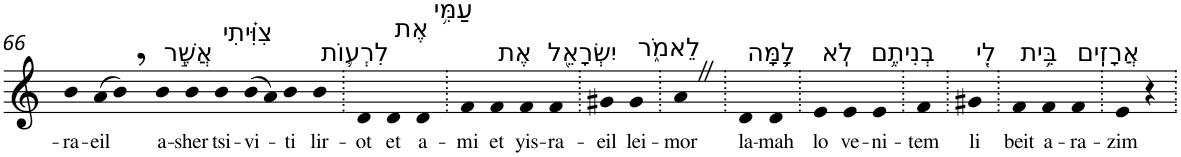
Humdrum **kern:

**kern	**text
*part1	*part1
*staff1	*staff1
*I"Piano	*
*I'Pno	*
!!LO:PB:g=z
*clefG2	*
*k[]	*
=66	=66
!	!LO:LY:b
4b	-ra-
!	!LO:LY:b
(>8a	-eil
8b,)	.
!LO:TX:a:t=אֲשֶׁ֣ר	!
!	!LO:LY:b
4b	a-
!	!LO:LY:b
4b	-sher
!LO:TX:a:t=צִוִּ֗יתִי	!
!	!LO:LY:b
4b	tsi-
!	!LO:LY:b
(>8b	-vi-
8a)	.
!	!LO:LY:b
4b	-ti
!LO:TX:a:t=לִרְע֛וֹת	!
!	!LO:LY:b
4b	lir-
=67.	=67.
!	!LO:LY:b
4d	-ot
!LO:TX:a:t=אֶת	!
!	!LO:LY:b
4d	et
!LO:TX:a:t=עַמִּ֥י	!
!	!LO:LY:b
4d	a-
=68.	=68.
!	!LO:LY:b
4f	-mi
!LO:TX:a:t=אֶת	!
!	!LO:LY:b
4f	et
!LO:TX:a:t=יִשְׂרָאֵ֖ל	!
!	!LO:LY:b
4f	yis-
!	!LO:LY:b
4f	-ra-
=69.	=69.
!	!LO:LY:b
4g#X	-eil
!LO:TX:a:t=לֵאמֹ֑ר	!
!	!LO:LY:b
4g#	lei-
=70.	=70.
!	!LO:LY:b
4aZ	-mor
=71.	=71.
!LO:TX:a:t=לָ֛מָּה	!
!	!LO:LY:b
4d	la-
!	!LO:LY:b
4d	-mah
=72.	=72.
!LO:TX:a:t=לֹֽא	!
!	!LO:LY:b
4e	lo
!LO:TX:a:t=בְנִיתֶ֥ם	!
!	!LO:LY:b
4e	ve-
!	!LO:LY:b
4e	-ni-
=73.	=73.
!	!LO:LY:b
4f	-tem
=74.	=74.
!LO:TX:a:t=לִ֖י	!
!	!LO:LY:b
4g#X	li
=75.	=75.
!LO:TX:a:t=בֵּ֥ית	!
!	!LO:LY:b
4f	beit
!LO:TX:a:t=אֲרָזִֽים	!
!	!LO:LY:b
4f	a-
!	!LO:LY:b
4f	-ra-
=76.	=76.
!	!LO:LY:b
4e	-zim
4r	.
=.	=.
*-	*-
